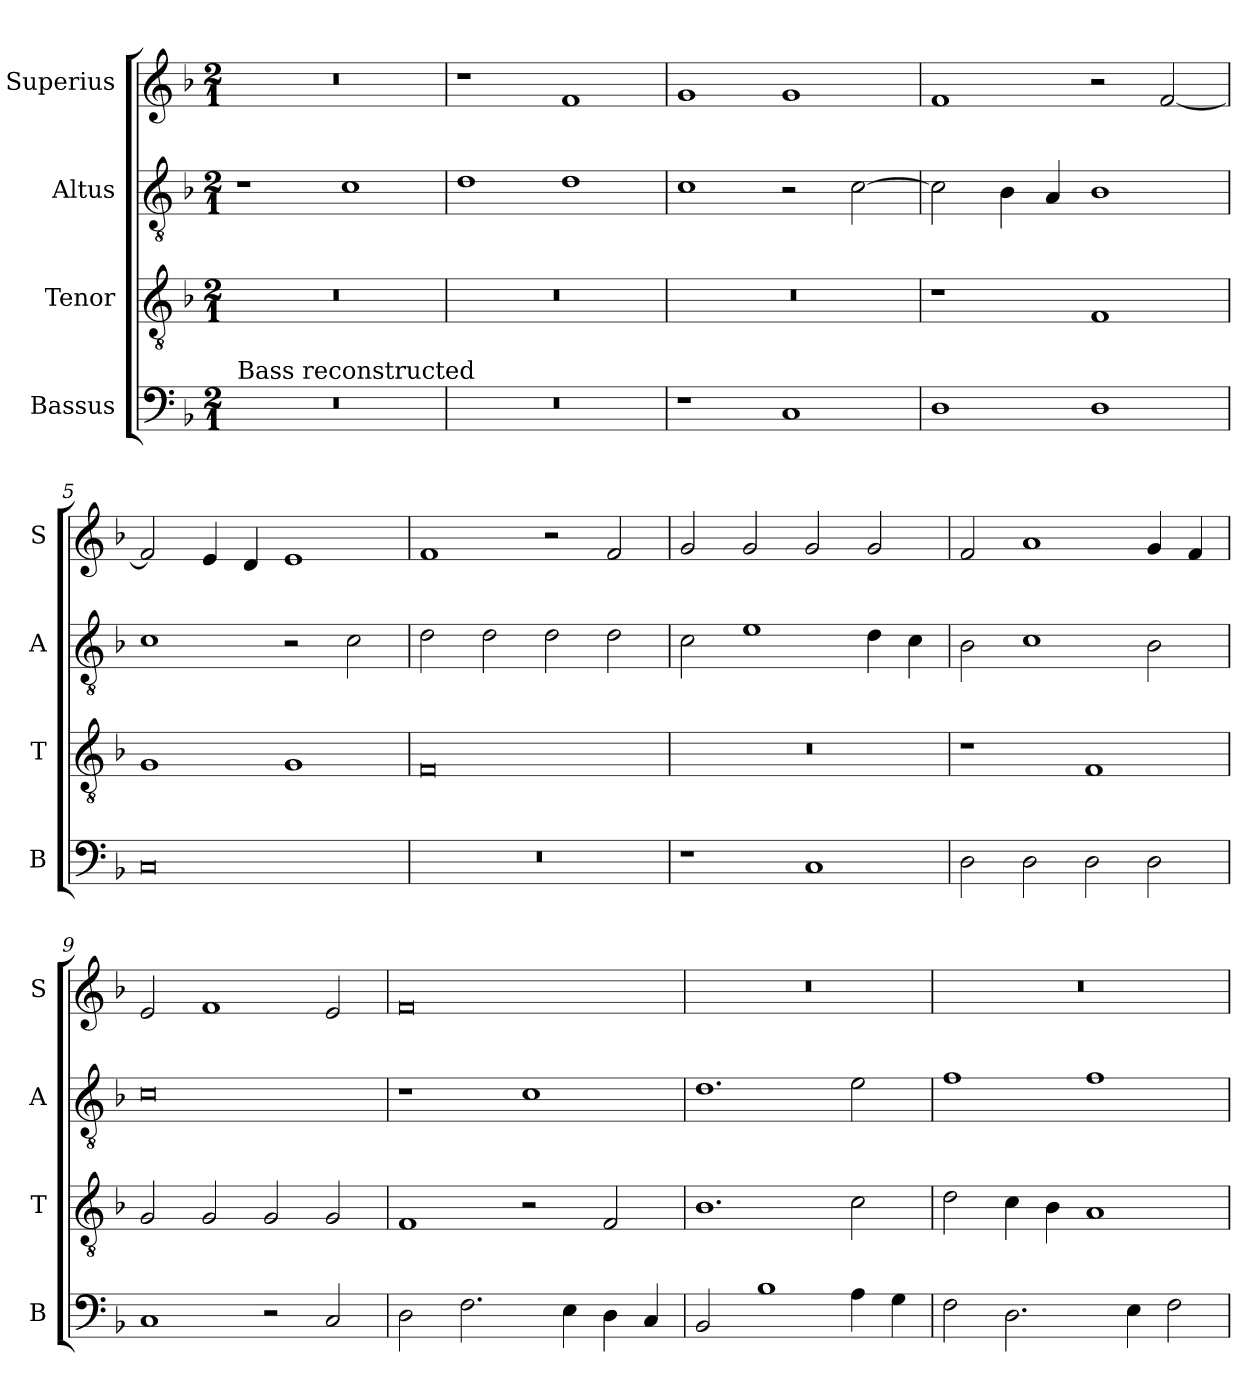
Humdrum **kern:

**kern	**kern	**kern	**kern
*part4	*part3	*part2	*part1
*staff4	*staff3	*staff2	*staff1
*I"Bassus	*I"Tenor	*I"Altus	*I"Superius
*I'B	*I'T	*I'A	*I'S
*clefF4	*clefGv2	*clefGv2	*clefG2
*k[b-]	*k[b-]	*k[b-]	*k[b-]
*M2/1	*M2/1	*M2/1	*M2/1
=1	=1	=1	=1
!LO:TX:a:t=Bass reconstructed	!	!	!
0r	0r	1r	0r
.	.	1c	.
=2	=2	=2	=2
0r	0r	1d	1r
.	.	1d	1f
=3	=3	=3	=3
1r	0r	1c	1g
1C	.	2r	1g
.	.	[2c	.
=4	=4	=4	=4
1D	1r	2c]	1f
.	.	4B-	.
.	.	4A	.
1D	1F	1B-	2r
.	.	.	[2f
=5	=5	=5	=5
0C	1G	1c	2f]
.	.	.	4e
.	.	.	4d
.	1G	2r	1e
.	.	2c	.
!!LO:LB:g=z
=6	=6	=6	=6
0r	0F	2d	1f
.	.	2d	.
.	.	2d	2r
.	.	2d	2f
=7	=7	=7	=7
1r	0r	2c	2g
.	.	1e	2g
1C	.	.	2g
.	.	4d	2g
.	.	4c	.
=8	=8	=8	=8
2D	1r	2B-	2f
2D	.	1c	1a
2D	1F	.	.
2D	.	2B-	4g
.	.	.	4f
=9	=9	=9	=9
1C	2G	0c	2e
.	2G	.	1f
2r	2G	.	.
2C	2G	.	2e
=10	=10	=10	=10
2D	1F	1r	0f
2.F	.	.	.
.	2r	1c	.
4E	.	.	.
4D	2F	.	.
4C	.	.	.
!!LO:LB:g=z
=11	=11	=11	=11
2BB-	1.B-	1.d	0r
1B-	.	.	.
4A	2c	2e	.
4G	.	.	.
=12	=12	=12	=12
2F	2d	1f	0r
2.D	4c	.	.
.	4B-	.	.
.	1A	1f	.
4E	.	.	.
2F	.	.	.
=	=	=	=
*-	*-	*-	*-
